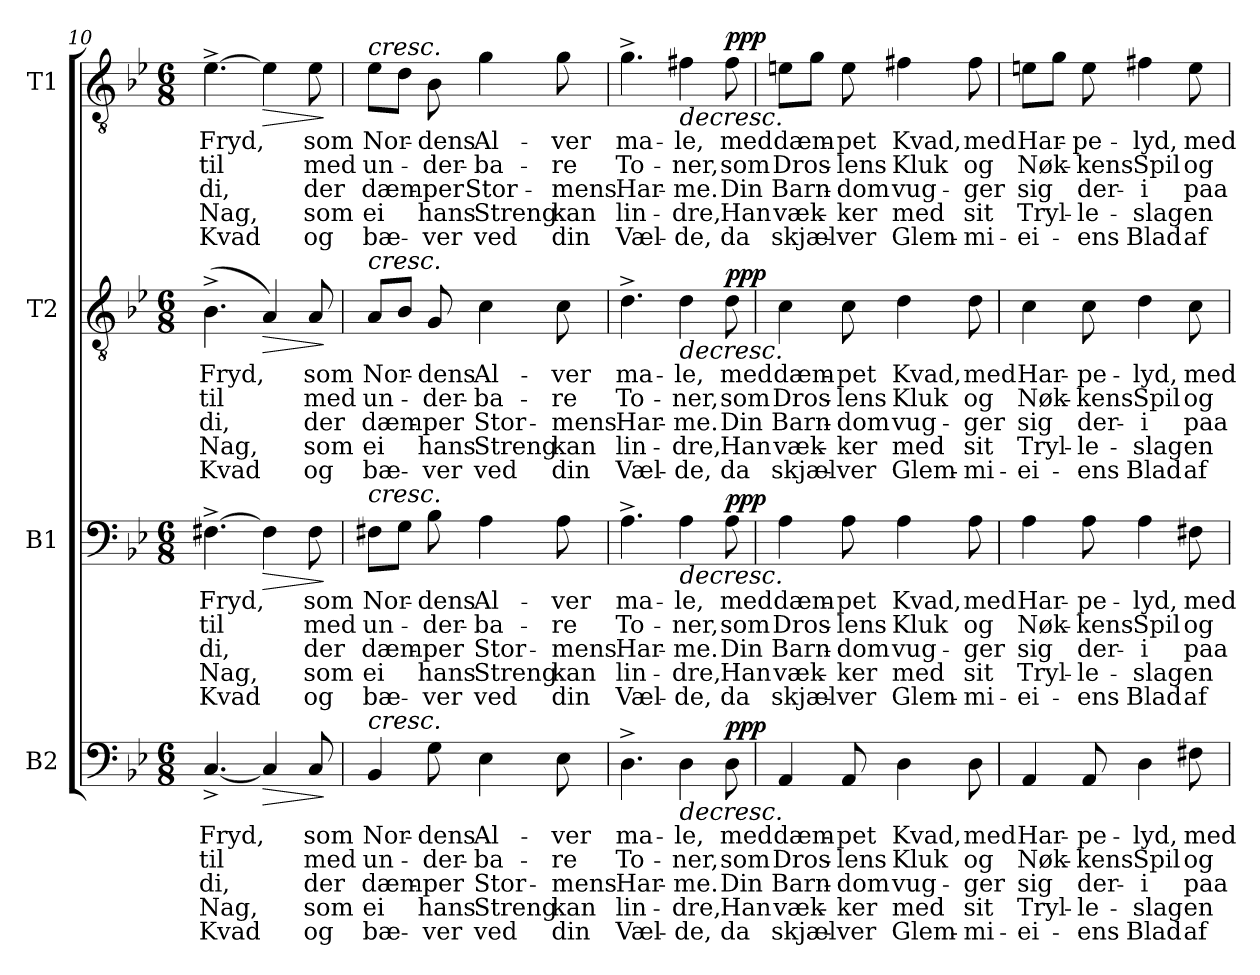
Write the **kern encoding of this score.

**kern	**text	**text	**text	**text	**text	**dynam	**kern	**text	**text	**text	**text	**text	**dynam	**kern	**text	**text	**text	**text	**text	**dynam	**kern	**text	**text	**text	**text	**text	**dynam
*part4	*part4	*part4	*part4	*part4	*part4	*part4	*part3	*part3	*part3	*part3	*part3	*part3	*part3	*part2	*part2	*part2	*part2	*part2	*part2	*part2	*part1	*part1	*part1	*part1	*part1	*part1	*part1
*staff4	*staff4	*staff4	*staff4	*staff4	*staff4	*staff4	*staff3	*staff3	*staff3	*staff3	*staff3	*staff3	*staff3	*staff2	*staff2	*staff2	*staff2	*staff2	*staff2	*staff2	*staff1	*staff1	*staff1	*staff1	*staff1	*staff1	*staff1
*I"B2	*	*	*	*	*	*	*I"B1	*	*	*	*	*	*	*I"T2	*	*	*	*	*	*	*I"T1	*	*	*	*	*	*
*clefF4	*	*	*	*	*	*	*clefF4	*	*	*	*	*	*	*clefGv2	*	*	*	*	*	*	*clefGv2	*	*	*	*	*	*
*k[b-e-]	*	*	*	*	*	*	*k[b-e-]	*	*	*	*	*	*	*k[b-e-]	*	*	*	*	*	*	*k[b-e-]	*	*	*	*	*	*
*M6/8	*	*	*	*	*	*	*M6/8	*	*	*	*	*	*	*M6/8	*	*	*	*	*	*	*M6/8	*	*	*	*	*	*
=10	=10	=10	=10	=10	=10	=10	=10	=10	=10	=10	=10	=10	=10	=10	=10	=10	=10	=10	=10	=10	=10	=10	=10	=10	=10	=10	=10
!	!LO:LY:b	!LO:LY:b	!LO:LY:b	!LO:LY:b	!LO:LY:b	!	!	!LO:LY:b	!LO:LY:b	!LO:LY:b	!LO:LY:b	!LO:LY:b	!	!	!LO:LY:b	!LO:LY:b	!LO:LY:b	!LO:LY:b	!LO:LY:b	!	!	!LO:LY:b	!LO:LY:b	!LO:LY:b	!LO:LY:b	!LO:LY:b	!
[4.C^/	Fryd,	-til	-di,	Nag,	Kvad	.	[4.F#X^\	Fryd,	-til	-di,	Nag,	Kvad	.	(>4.B-^\	Fryd,	-til	-di,	Nag,	Kvad	.	[4.e-^\	Fryd,	-til	-di,	Nag,	Kvad	.
!	!	!	!	!	!	!LO:HP:b	!	!	!	!	!	!	!LO:HP:b	!	!	!	!	!	!	!LO:HP:b	!	!	!	!	!	!	!LO:HP:b
4C/]	.	.	.	.	.	>	4F#\]	.	.	.	.	.	>	4A/)	.	.	.	.	.	>	4e-\]	.	.	.	.	.	>
!	!LO:LY:b	!LO:LY:b	!LO:LY:b	!LO:LY:b	!LO:LY:b	!	!	!LO:LY:b	!LO:LY:b	!LO:LY:b	!LO:LY:b	!LO:LY:b	!	!	!LO:LY:b	!LO:LY:b	!LO:LY:b	!LO:LY:b	!LO:LY:b	!	!	!LO:LY:b	!LO:LY:b	!LO:LY:b	!LO:LY:b	!LO:LY:b	!
8C/	som	med	der	som	og	.	8F#\	som	med	der	som	og	.	8A/	som	med	der	som	og	.	8e-\	som	med	der	som	og	.
.	.	.	.	.	.	]	.	.	.	.	.	.	]	.	.	.	.	.	.	]	.	.	.	.	.	.	]
=11	=11	=11	=11	=11	=11	=11	=11	=11	=11	=11	=11	=11	=11	=11	=11	=11	=11	=11	=11	=11	=11	=11	=11	=11	=11	=11	=11
!	!	!	!	!	!	!	!	!	!	!	!	!	!	!	!	!	!	!	!	!	!LO:TX:a:i:t=cresc.	!	!	!	!	!	!
!	!	!	!	!	!	!	!	!	!	!	!	!	!	!LO:TX:a:i:t=cresc.	!	!	!	!	!	!	!	!	!	!	!	!	!
!	!	!	!	!	!	!	!LO:TX:a:i:t=cresc.	!	!	!	!	!	!	!	!	!	!	!	!	!	!	!	!	!	!	!	!
!LO:TX:a:i:t=cresc.	!	!	!	!	!	!	!	!	!	!	!	!	!	!	!	!	!	!	!	!	!	!	!	!	!	!	!
!	!LO:LY:b	!LO:LY:b	!LO:LY:b	!LO:LY:b	!LO:LY:b	!	!	!LO:LY:b	!LO:LY:b	!LO:LY:b	!LO:LY:b	!LO:LY:b	!	!	!LO:LY:b	!LO:LY:b	!LO:LY:b	!LO:LY:b	!LO:LY:b	!	!	!LO:LY:b	!LO:LY:b	!LO:LY:b	!LO:LY:b	!LO:LY:b	!
4BB-/	Nor-	un-	dæm-	ei	bæ-	.	8F#X\L	Nor-	un-	dæm-	ei	bæ-	.	8A/L	Nor-	un-	dæm-	ei	bæ-	.	8e-\L	Nor-	un-	dæm-	ei	bæ-	.
.	.	.	.	.	.	.	8G\J	.	.	.	.	.	.	8B-/J	.	.	.	.	.	.	8d\J	.	.	.	.	.	.
!	!LO:LY:b	!LO:LY:b	!LO:LY:b	!LO:LY:b	!LO:LY:b	!	!	!LO:LY:b	!LO:LY:b	!LO:LY:b	!LO:LY:b	!LO:LY:b	!	!	!LO:LY:b	!LO:LY:b	!LO:LY:b	!LO:LY:b	!LO:LY:b	!	!	!LO:LY:b	!LO:LY:b	!LO:LY:b	!LO:LY:b	!LO:LY:b	!
8G\	-dens	-der-	-per	hans	-ver	.	8B-\	-dens	-der-	-per	hans	-ver	.	8G/	-dens	-der-	-per	hans	-ver	.	8B-\	-dens	-der-	-per	hans	-ver	.
!	!LO:LY:b	!LO:LY:b	!LO:LY:b	!LO:LY:b	!LO:LY:b	!	!	!LO:LY:b	!LO:LY:b	!LO:LY:b	!LO:LY:b	!LO:LY:b	!	!	!LO:LY:b	!LO:LY:b	!LO:LY:b	!LO:LY:b	!LO:LY:b	!	!	!LO:LY:b	!LO:LY:b	!LO:LY:b	!LO:LY:b	!LO:LY:b	!
4E-\	Al-	-ba-	Stor-	Streng	ved	.	4A\	Al-	-ba-	Stor-	Streng	ved	.	4c\	Al-	-ba-	Stor-	Streng	ved	.	4g\	Al-	-ba-	Stor-	Streng	ved	.
!	!LO:LY:b	!LO:LY:b	!LO:LY:b	!LO:LY:b	!LO:LY:b	!	!	!LO:LY:b	!LO:LY:b	!LO:LY:b	!LO:LY:b	!LO:LY:b	!	!	!LO:LY:b	!LO:LY:b	!LO:LY:b	!LO:LY:b	!LO:LY:b	!	!	!LO:LY:b	!LO:LY:b	!LO:LY:b	!LO:LY:b	!LO:LY:b	!
8E-\	-ver	-re	-mens	kan	din	.	8A\	-ver	-re	-mens	kan	din	.	8c\	-ver	-re	-mens	kan	din	.	8g\	-ver	-re	-mens	kan	din	.
=12	=12	=12	=12	=12	=12	=12	=12	=12	=12	=12	=12	=12	=12	=12	=12	=12	=12	=12	=12	=12	=12	=12	=12	=12	=12	=12	=12
!	!LO:LY:b	!LO:LY:b	!LO:LY:b	!LO:LY:b	!LO:LY:b	!	!	!LO:LY:b	!LO:LY:b	!LO:LY:b	!LO:LY:b	!LO:LY:b	!	!	!LO:LY:b	!LO:LY:b	!LO:LY:b	!LO:LY:b	!LO:LY:b	!	!	!LO:LY:b	!LO:LY:b	!LO:LY:b	!LO:LY:b	!LO:LY:b	!
4.D^\	ma-	To-	Har-	lin-	Væl-	.	4.A^\	ma-	To-	Har-	lin-	Væl-	.	4.d^\	ma-	To-	Har-	lin-	Væl-	.	4.g^\	ma-	To-	Har-	lin-	Væl-	.
!	!LO:LY:b	!LO:LY:b	!LO:LY:b	!LO:LY:b	!LO:LY:b	!LO:HP:b	!	!LO:LY:b	!LO:LY:b	!LO:LY:b	!LO:LY:b	!LO:LY:b	!LO:HP:b	!	!LO:LY:b	!LO:LY:b	!LO:LY:b	!LO:LY:b	!LO:LY:b	!LO:HP:b	!	!LO:LY:b	!LO:LY:b	!LO:LY:b	!LO:LY:b	!LO:LY:b	!LO:HP:b
4D\	-le,	-ner,	-me.	-dre,	-de,	>	4A\	-le,	-ner,	-me.	-dre,	-de,	>	4d\	-le,	-ner,	-me.	-dre,	-de,	>	4f#X\	-le,	-ner,	-me.	-dre,	-de,	>
!	!LO:LY:b	!LO:LY:b	!LO:LY:b	!LO:LY:b	!LO:LY:b	!LO:DY:a	!	!LO:LY:b	!LO:LY:b	!LO:LY:b	!LO:LY:b	!LO:LY:b	!LO:DY:a	!	!LO:LY:b	!LO:LY:b	!LO:LY:b	!LO:LY:b	!LO:LY:b	!LO:DY:a	!	!LO:LY:b	!LO:LY:b	!LO:LY:b	!LO:LY:b	!LO:LY:b	!LO:DY:a
8D\	med	som	Din	Han	da	ppp	8A\	med	som	Din	Han	da	ppp	8d\	med	som	Din	Han	da	ppp	8f#\	med	som	Din	Han	da	ppp
.	.	.	.	.	.	]	.	.	.	.	.	.	]	.	.	.	.	.	.	]	.	.	.	.	.	.	]
!!LO:PB:g=z
=13	=13	=13	=13	=13	=13	=13	=13	=13	=13	=13	=13	=13	=13	=13	=13	=13	=13	=13	=13	=13	=13	=13	=13	=13	=13	=13	=13
!	!LO:LY:b	!LO:LY:b	!LO:LY:b	!LO:LY:b	!LO:LY:b	!	!	!LO:LY:b	!LO:LY:b	!LO:LY:b	!LO:LY:b	!LO:LY:b	!	!	!LO:LY:b	!LO:LY:b	!LO:LY:b	!LO:LY:b	!LO:LY:b	!	!	!LO:LY:b	!LO:LY:b	!LO:LY:b	!LO:LY:b	!LO:LY:b	!
4AA/	dæm-	Dros-	Barn-	væk-	skjæl-	.	4A\	dæm-	Dros-	Barn-	væk-	skjæl-	.	4c\	dæm-	Dros-	Barn-	væk-	skjæl-	.	8en\L	dæm-	Dros-	Barn-	væk-	skjæl-	.
.	.	.	.	.	.	.	.	.	.	.	.	.	.	.	.	.	.	.	.	.	8g\J	.	.	.	.	.	.
!	!LO:LY:b	!LO:LY:b	!LO:LY:b	!LO:LY:b	!LO:LY:b	!	!	!LO:LY:b	!LO:LY:b	!LO:LY:b	!LO:LY:b	!LO:LY:b	!	!	!LO:LY:b	!LO:LY:b	!LO:LY:b	!LO:LY:b	!LO:LY:b	!	!	!LO:LY:b	!LO:LY:b	!LO:LY:b	!LO:LY:b	!LO:LY:b	!
8AA/	-pet	-lens	-dom	-ker	-ver	.	8A\	-pet	-lens	-dom	-ker	-ver	.	8c\	-pet	-lens	-dom	-ker	-ver	.	8e\	-pet	-lens	-dom	-ker	-ver	.
!	!LO:LY:b	!LO:LY:b	!LO:LY:b	!LO:LY:b	!LO:LY:b	!	!	!LO:LY:b	!LO:LY:b	!LO:LY:b	!LO:LY:b	!LO:LY:b	!	!	!LO:LY:b	!LO:LY:b	!LO:LY:b	!LO:LY:b	!LO:LY:b	!	!	!LO:LY:b	!LO:LY:b	!LO:LY:b	!LO:LY:b	!LO:LY:b	!
4D\	Kvad,	Kluk	vug-	med	Glem-	.	4A\	Kvad,	Kluk	vug-	med	Glem-	.	4d\	Kvad,	Kluk	vug-	med	Glem-	.	4f#X\	Kvad,	Kluk	vug-	med	Glem-	.
!	!LO:LY:b	!LO:LY:b	!LO:LY:b	!LO:LY:b	!LO:LY:b	!	!	!LO:LY:b	!LO:LY:b	!LO:LY:b	!LO:LY:b	!LO:LY:b	!	!	!LO:LY:b	!LO:LY:b	!LO:LY:b	!LO:LY:b	!LO:LY:b	!	!	!LO:LY:b	!LO:LY:b	!LO:LY:b	!LO:LY:b	!LO:LY:b	!
8D\	med	og	-ger	sit	-mi-	.	8A\	med	og	-ger	sit	-mi-	.	8d\	med	og	-ger	sit	-mi-	.	8f#\	med	og	-ger	sit	-mi-	.
=14	=14	=14	=14	=14	=14	=14	=14	=14	=14	=14	=14	=14	=14	=14	=14	=14	=14	=14	=14	=14	=14	=14	=14	=14	=14	=14	=14
!	!LO:LY:b	!LO:LY:b	!LO:LY:b	!LO:LY:b	!LO:LY:b	!	!	!LO:LY:b	!LO:LY:b	!LO:LY:b	!LO:LY:b	!LO:LY:b	!	!	!LO:LY:b	!LO:LY:b	!LO:LY:b	!LO:LY:b	!LO:LY:b	!	!	!LO:LY:b	!LO:LY:b	!LO:LY:b	!LO:LY:b	!LO:LY:b	!
4AA/	Har-	Nøk-	sig	Tryl-	-ei-	.	4A\	Har-	Nøk-	sig	Tryl-	-ei-	.	4c\	Har-	Nøk-	sig	Tryl-	-ei-	.	8en\L	Har-	Nøk-	sig	Tryl-	-ei-	.
.	.	.	.	.	.	.	.	.	.	.	.	.	.	.	.	.	.	.	.	.	8g\J	.	.	.	.	.	.
!	!LO:LY:b	!LO:LY:b	!LO:LY:b	!LO:LY:b	!LO:LY:b	!	!	!LO:LY:b	!LO:LY:b	!LO:LY:b	!LO:LY:b	!LO:LY:b	!	!	!LO:LY:b	!LO:LY:b	!LO:LY:b	!LO:LY:b	!LO:LY:b	!	!	!LO:LY:b	!LO:LY:b	!LO:LY:b	!LO:LY:b	!LO:LY:b	!
8AA/	-pe-	-kens	der-	-le-	-ens	.	8A\	-pe-	-kens	der-	-le-	-ens	.	8c\	-pe-	-kens	der-	-le-	-ens	.	8e\	-pe-	-kens	der-	-le-	-ens	.
!	!LO:LY:b	!LO:LY:b	!LO:LY:b	!LO:LY:b	!LO:LY:b	!	!	!LO:LY:b	!LO:LY:b	!LO:LY:b	!LO:LY:b	!LO:LY:b	!	!	!LO:LY:b	!LO:LY:b	!LO:LY:b	!LO:LY:b	!LO:LY:b	!	!	!LO:LY:b	!LO:LY:b	!LO:LY:b	!LO:LY:b	!LO:LY:b	!
4D\	-lyd,	Spil	-i	-slag	Blad	.	4A\	-lyd,	Spil	-i	-slag	Blad	.	4d\	-lyd,	Spil	-i	-slag	Blad	.	4f#X\	-lyd,	Spil	-i	-slag	Blad	.
!	!LO:LY:b	!LO:LY:b	!LO:LY:b	!LO:LY:b	!LO:LY:b	!	!	!LO:LY:b	!LO:LY:b	!LO:LY:b	!LO:LY:b	!LO:LY:b	!	!	!LO:LY:b	!LO:LY:b	!LO:LY:b	!LO:LY:b	!LO:LY:b	!	!	!LO:LY:b	!LO:LY:b	!LO:LY:b	!LO:LY:b	!LO:LY:b	!
8F#X\	med	og	paa	en	af	.	8F#X\	med	og	paa	en	af	.	8c\	med	og	paa	en	af	.	8e\	med	og	paa	en	af	.
=	=	=	=	=	=	=	=	=	=	=	=	=	=	=	=	=	=	=	=	=	=	=	=	=	=	=	=
*-	*-	*-	*-	*-	*-	*-	*-	*-	*-	*-	*-	*-	*-	*-	*-	*-	*-	*-	*-	*-	*-	*-	*-	*-	*-	*-	*-
